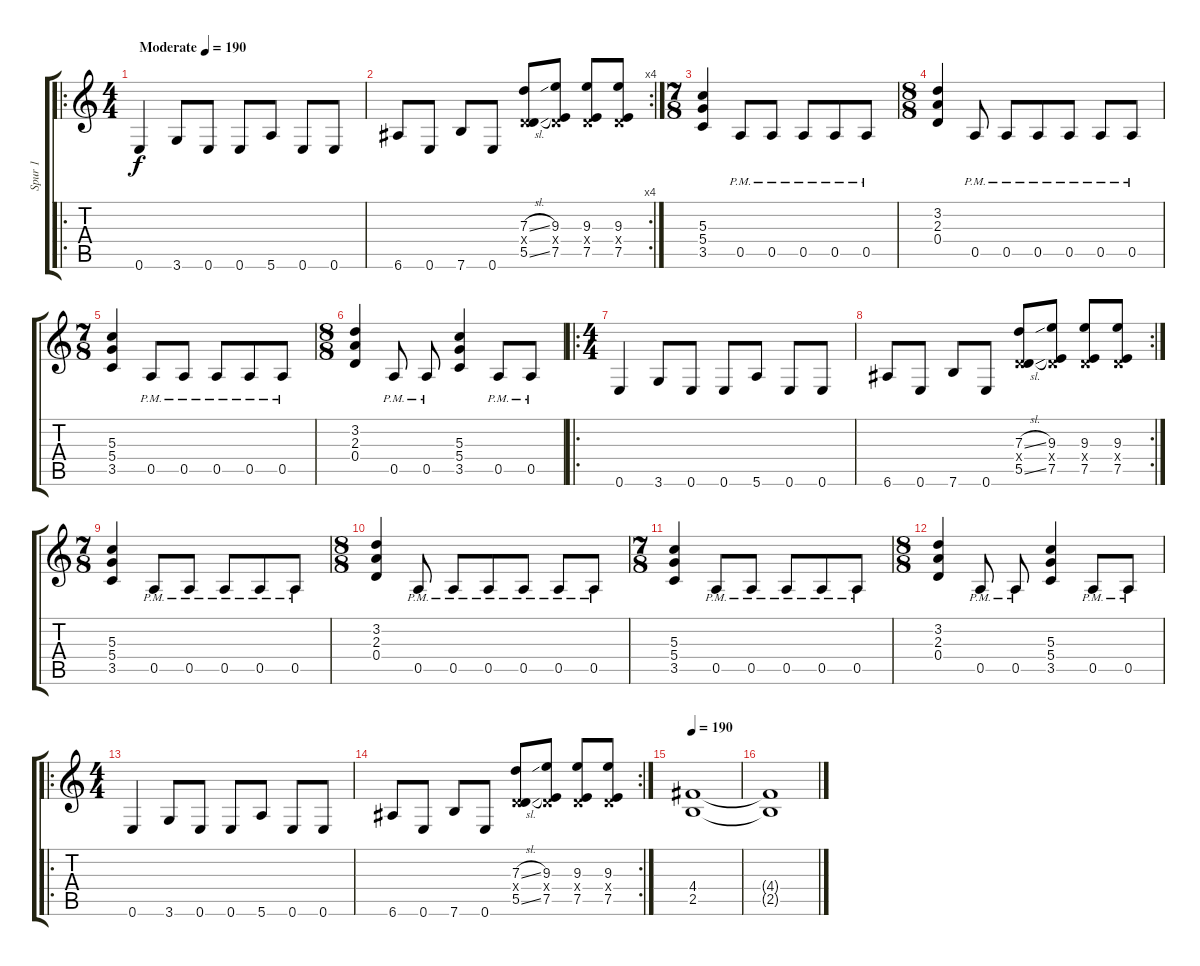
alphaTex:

\track ("Spur 1" "Spur 1") {instrument distortionguitar}
\staff {score tabs}
\tuning (E4 B3 G3 D3 A2 E2) {hide}
\ro
\ts (4 4)
\tempo (190 "Moderate")
\clef g2
\ks c
0.6.4{dy f instrument distortionguitar} 3.6.8 0.6.8 0.6.8 5.6.8 0.6.8 0.6.8 |
\rc 4
6.6.8 0.6.8 7.6.8 0.6.8 (7.3{sl} 0.4{x} 5.5{sl}).8 (9.3 0.4{x} 7.5).8 (9.3 0.4{x} 7.5).8 (9.3 0.4{x} 7.5).8 |
\ts (7 8)
(5.3 5.4 3.5).4 0.5{pm}.8 0.5{pm}.8 0.5{pm}.8 0.5{pm}.8 0.5{pm}.8 |
\ts (8 8)
(3.2 2.3 0.4).4 0.5{pm}.8 0.5{pm}.8 0.5{pm}.8 0.5{pm}.8 0.5{pm}.8 0.5{pm}.8 |
\ts (7 8)
(5.3 5.4 3.5).4 0.5{pm}.8 0.5{pm}.8 0.5{pm}.8 0.5{pm}.8 0.5{pm}.8 |
\ts (8 8)
(3.2 2.3 0.4).4 0.5{pm}.8 0.5{pm}.8 (5.3 5.4 3.5).4 0.5{pm}.8 0.5{pm}.8 |
\ro
\ts (4 4)
0.6.4 3.6.8 0.6.8 0.6.8 5.6.8 0.6.8 0.6.8 |
\rc 2
6.6.8 0.6.8 7.6.8 0.6.8 (7.3{sl} 0.4{x} 5.5{sl}).8 (9.3 0.4{x} 7.5).8 (9.3 0.4{x} 7.5).8 (9.3 0.4{x} 7.5).8 |
\ts (7 8)
(5.3 5.4 3.5).4 0.5{pm}.8 0.5{pm}.8 0.5{pm}.8 0.5{pm}.8 0.5{pm}.8 |
\ts (8 8)
(3.2 2.3 0.4).4 0.5{pm}.8 0.5{pm}.8 0.5{pm}.8 0.5{pm}.8 0.5{pm}.8 0.5{pm}.8 |
\ts (7 8)
(5.3 5.4 3.5).4 0.5{pm}.8 0.5{pm}.8 0.5{pm}.8 0.5{pm}.8 0.5{pm}.8 |
\ts (8 8)
(3.2 2.3 0.4).4 0.5{pm}.8 0.5{pm}.8 (5.3 5.4 3.5).4 0.5{pm}.8 0.5{pm}.8 |
\ro
\ts (4 4)
0.6.4 3.6.8 0.6.8 0.6.8 5.6.8 0.6.8 0.6.8 |
\rc 2
6.6.8 0.6.8 7.6.8 0.6.8 (7.3{sl} 0.4{x} 5.5{sl}).8 (9.3 0.4{x} 7.5).8 (9.3 0.4{x} 7.5).8 (9.3 0.4{x} 7.5).8 |
\tempo 190
(4.4 2.5).1 |
(4.4{t} 2.5{t}).1
